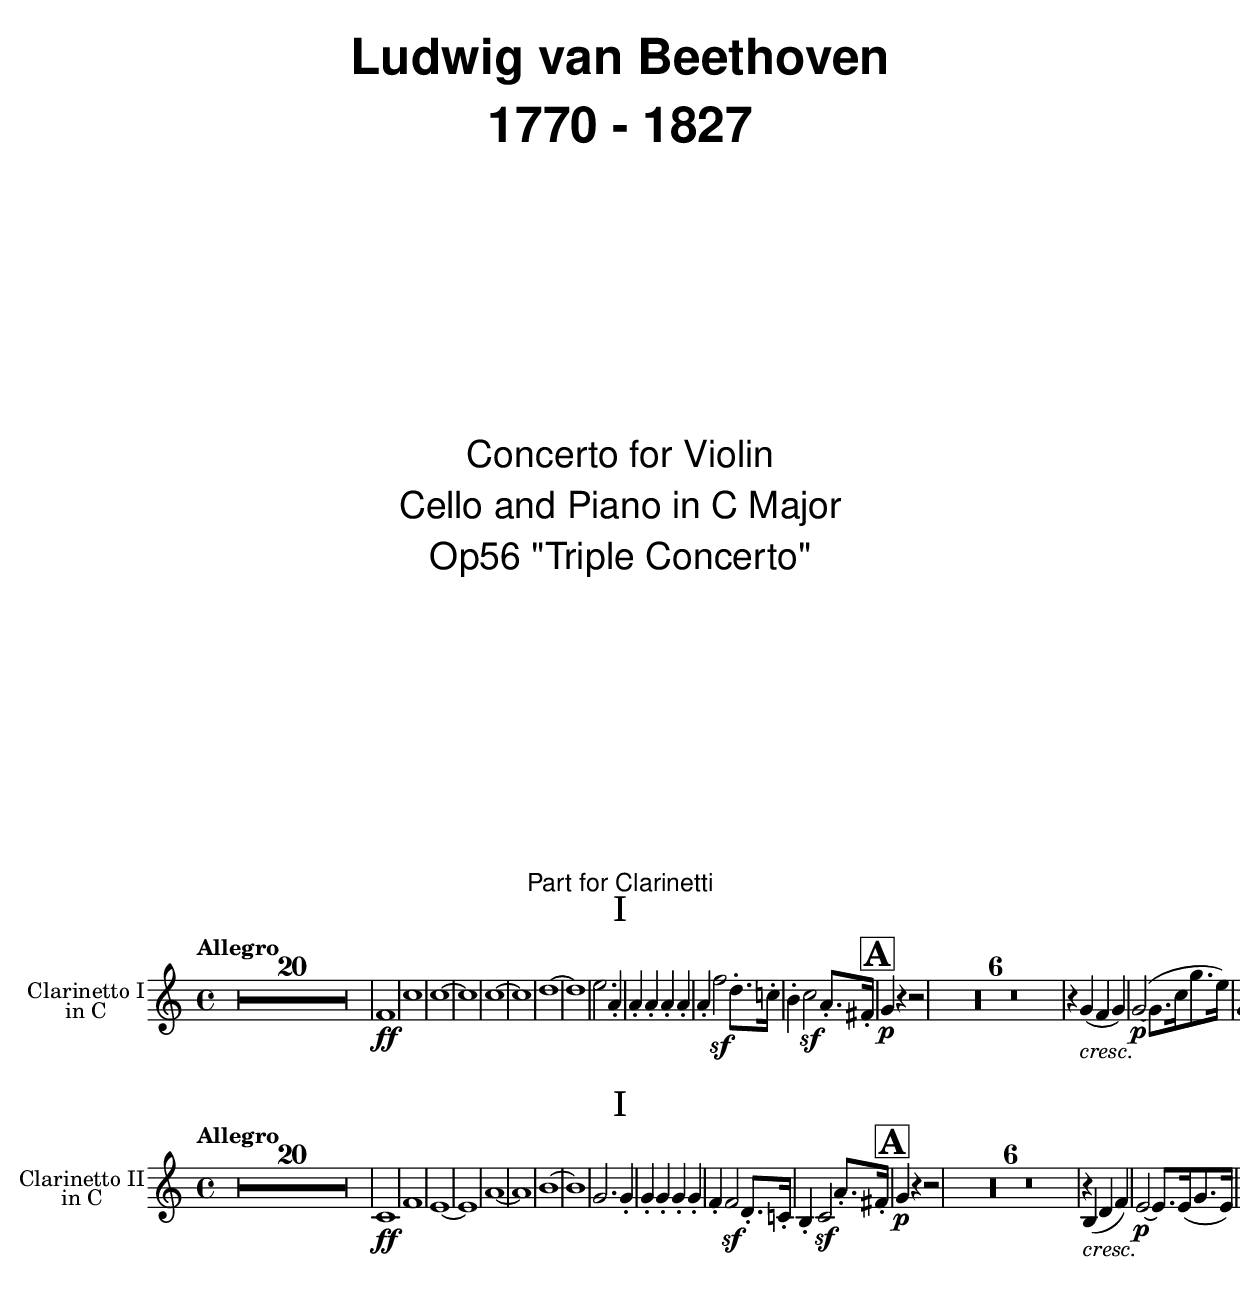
%###############################################################################
%#                                 H E A D E R                                 #
%###############################################################################
%
%  Composer           : Ludwig van Beethoven(1770 - 1827)
%  work               : Concerto for Violin Cello and Piano in C Major Op56
%                       "Triple Concerto"
%  Source             : Breitkopf und Härtel, n.d.[1862]. Plate B.70.
%  Type of score      : Score for Clarinetti
%  Typesetter         : Sébastien MANEN
%  date of initiation : Monday 04 May 2020, 21:05
%
%###############################################################################
%#                          I N C L U D E   F I L E S                          #
%###############################################################################
\include "./00-Common/TripleConcerto_Header.ily"
\include "./00-Common/TripleConcerto_PaperParts.ily"
%  work        : Concerto for Violin Cello and Piano in C Major Op56 "Triple
%                Concerto"
%  typesetter  : Sébastien MANEN
%  date        : Monday 04 May 2020, 21:05
%###############################################################################
%#                 T I M E   A N D   T E M P O   S E C T I O N                 #
%###############################################################################
timeMvtI = {
	\time 4/4
	\tempo "Allegro"
}
timeMvtII = {
	\time 3/8
	\tempo "Largo"
}
timeMvtIII = {
	\time 3/4
	\tempo "Rondo alla Polacca."
}

%  work        : Concerto for Violin Cello and Piano in C Major Op56 "Triple
%                Concerto"
%  typesetter  : Sébastien MANEN
%  date        : Monday 04 May 2020, 21:05
generalOptions = {
	\version "2.20.0"
	\set Score.alternativeNumberingStyle = #'numbers
	\set Score.doubleRepeatType = #":|.|:"
	\set Score.markFormatter = #format-mark-box-alphabet
	\override Score.RehearsalMark #'font-size = #4
	\compressFullBarRests
}
partOptions = {
	\override Score.BarNumber #'font-size = #0.1
	\set Score.quotedCueEventTypes = #'(note-event rest-event tie-event
		beam-event tuplet-span-event dynamic-event articulation-event
		dynamic-event slur-event text-script-event trill-span-event
		phrasing-slur-event beam-forbid-event tremolo-event crescendo-event 
		decrescendo-event )
	\set Voice.restNumberThreshold = #0
}
#(set-global-staff-size 19)
\layout {
	#(layout-set-staff-size 19)
	\override TupletBracket #'bracket-visibility = ##f
	\override Hairpin.to-barline = ##f
}
layoutCueVoice = \with {
	fontSize = #-3
	\override Stem.length-fraction = #0.9
	\override TupletBracket #'bracket-visibility = ##f
	%\override Font.font-size = #+5
}

%  work        : Concerto for Violin Cello and Piano in C Major Op56 "Triple
%                Concerto"
%  typesetter  : Sébastien MANEN
%  date        : Monday 04 May 2020, 21:05
%###############################################################################
%#                    V O I C E   N A M E   :   F L A U T O                    #
%###############################################################################
nameFloteMvtI = {
	\set Staff.instrumentName = "Flote"
	\set Staff.shortInstrumentName = "Fl"
	\set Staff.midiInstrument = #"flute"
}
nameFloteMvtIII = {
	\set Staff.instrumentName = "Flote"
	\set Staff.shortInstrumentName = "Fl"
	\set Staff.midiInstrument = #"flute"
}
%###############################################################################
%#                      V O I C E   N A M E   :   O B O I                      #
%###############################################################################
nameOboeIMvtI = {
	\set Staff.instrumentName = "Oboe I"
	\set Staff.shortInstrumentName = "Ob I"
	\set Staff.midiInstrument = #"oboe"
}
nameOboeIMvtIII = {
	\set Staff.instrumentName = "Oboe I"
	\set Staff.shortInstrumentName = "Ob I"
	\set Staff.midiInstrument = #"oboe"
}
nameOboeIIMvtI = {
	\set Staff.instrumentName = "Oboe II"
	\set Staff.shortInstrumentName = "Ob II"
	\set Staff.midiInstrument = #"oboe"
}
nameOboeIIMvtIII = {
	\set Staff.instrumentName = "Oboe II"
	\set Staff.shortInstrumentName = "Ob II"
	\set Staff.midiInstrument = #"oboe"
}
%###############################################################################
%#                V O I C E   N A M E   :   C L A R I N E T T I                #
%###############################################################################
nameClarinetIMvtI = {
	\set Staff.instrumentName = \markup {
		\center-column {
			\lower #1 "Clarinetto I" "in C"
		}
	}
	\set Staff.shortInstrumentName = \markup {
		\center-column {
			\lower #1 "Cl I" "in C"
		}
	}
	\set Staff.midiInstrument = #"clarinet"
}
nameClarinetIMvtII = {
	\set Staff.instrumentName = \markup {
		\center-column {
			\lower #1 "Clarinetto I" "in B"
		}
	}
	\set Staff.shortInstrumentName = \markup {
		\center-column {
			\lower #1 "Cl I" "in B"
		}
	}
	\set Staff.midiInstrument = #"clarinet"
}
nameClarinetIMvtIII = {
	\set Staff.instrumentName = \markup {
		\center-column {
			\lower #1 "Clarinetto I" "in C"
		}
	}
	\set Staff.shortInstrumentName = \markup {
		\center-column {
			\lower #1 "Cl I" "in C"
		}
	}
	\set Staff.midiInstrument = #"clarinet"
}
nameClarinetIIMvtI = {
	\set Staff.instrumentName = \markup {
		\center-column {
			\lower #1 "Clarinetto II" "in C"
		}
	}
	\set Staff.shortInstrumentName = \markup {
		\center-column {
			\lower #1 "Cl II" "in C"
		}
	}
	\set Staff.midiInstrument = #"clarinet"
}
nameClarinetIIMvtII = {
	\set Staff.instrumentName = \markup {
		\center-column {
			\lower #1 "Clarinetto II" "in B"
		}
	}
	\set Staff.shortInstrumentName = \markup {
		\center-column {
			\lower #1 "Cl II" "in B"
		}
	}
	\set Staff.midiInstrument = #"clarinet"
}
nameClarinetIIMvtIII = {
	\set Staff.instrumentName = \markup {
		\center-column {
			\lower #1 "Clarinetto II" "in C"
		}
	}
	\set Staff.shortInstrumentName = \markup {
		\center-column {
			\lower #1 "Cl II" "in C"
		}
	}
	\set Staff.midiInstrument = #"clarinet"
}
%###############################################################################
%#                   V O I C E   N A M E   :   F A G O T T I                   #
%###############################################################################
nameFagottoIMvtI = {
	\set Staff.instrumentName = "Fagotto I"
	\set Staff.shortInstrumentName = "Fag I"
	\set Staff.midiInstrument = #"bassoon"
}
nameFagottoIMvtII = {
	\set Staff.instrumentName = "Fagotto I"
	\set Staff.shortInstrumentName = "Fag I"
	\set Staff.midiInstrument = #"bassoon"
}
nameFagottoIMvtIII = {
	\set Staff.instrumentName = "Fagotto I"
	\set Staff.shortInstrumentName = "Fag I"
	\set Staff.midiInstrument = #"bassoon"
}
nameFagottoIIMvtI = {
	\set Staff.instrumentName = "Fagotto II"
	\set Staff.shortInstrumentName = "Fag II"
	\set Staff.midiInstrument = #"bassoon"
}
nameFagottoIIMvtII = {
	\set Staff.instrumentName = "Fagotto II"
	\set Staff.shortInstrumentName = "Fag II"
	\set Staff.midiInstrument = #"bassoon"
}
nameFagottoIIMvtIII = {
	\set Staff.instrumentName = "Fagotto II"
	\set Staff.shortInstrumentName = "Fag II"
	\set Staff.midiInstrument = #"bassoon"
}
%###############################################################################
%#                     V O I C E   N A M E   :   C O R N I                     #
%###############################################################################
nameCornoIMvtI = {
	\set Staff.instrumentName = \markup {
		\center-column {
			\lower #1 "Corno I" "in C"
		}
	}
	\set Staff.shortInstrumentName = \markup {
		\center-column {
			\lower #1 "Cor I" "in C"
		}
	}
	\set Staff.midiInstrument = #"french horn"
}
nameCornoIMvtII = {
	\set Staff.instrumentName = \markup {
		\center-column {
			\lower #1 "Corno I" "in E"
		}
	}
	\set Staff.shortInstrumentName = \markup {
		\center-column {
			\lower #1 "Cor I" "in E"
		}
	}
	\set Staff.midiInstrument = #"french horn"
}
nameCornoIMvtIII = {
	\set Staff.instrumentName = \markup {
		\center-column {
			\lower #1 "Corno I" "in C"
		}
	}
	\set Staff.shortInstrumentName = \markup {
		\center-column {
			\lower #1 "Cor I" "in C"
		}
	}
	\set Staff.midiInstrument = #"french horn"
}
nameCornoIIMvtI = {
	\set Staff.instrumentName = \markup {
		\center-column {
			\lower #1 "Corno II" "in C"
		}
	}
	\set Staff.shortInstrumentName = \markup {
		\center-column {
			\lower #1 "Cor II" "in C"
		}
	}
	\set Staff.midiInstrument = #"french horn"
}
nameCornoIIMvtII = {
	\set Staff.instrumentName = \markup {
		\center-column {
			\lower #1 "Corno II" "in E"
		}
	}
	\set Staff.shortInstrumentName = \markup {
		\center-column {
			\lower #1 "Cor II" "in E"
		}
	}
	\set Staff.midiInstrument = #"french horn"
}
nameCornoIIMvtIII = {
	\set Staff.instrumentName = \markup {
		\center-column {
			\lower #1 "Corno II" "in C"
		}
	}
	\set Staff.shortInstrumentName = \markup {
		\center-column {
			\lower #1 "Cor II" "in C"
		}
	}
	\set Staff.midiInstrument = #"french horn"
}
%###############################################################################
%#                    V O I C E   N A M E   :   T R O M B E                    #
%###############################################################################
nameTrombeIMvtI = {
	\set Staff.instrumentName = \markup {
		\center-column {
			\lower #1 "Trombe I" "in C"
		}
	}
	\set Staff.shortInstrumentName = \markup {
		\center-column {
			\lower #1 "Trb I" "in C"
		}
	}
	\set Staff.midiInstrument = #"trumpet"
}
nameTrombeIMvtIII = {
	\set Staff.instrumentName = \markup {
		\center-column {
			\lower #1 "Trombe I" "in C"
		}
	}
	\set Staff.shortInstrumentName = \markup {
		\center-column {
			\lower #1 "Trb I" "in C"
		}
	}
	\set Staff.midiInstrument = #"trumpet"
}
nameTrombeIIMvtI = {
	\set Staff.instrumentName = \markup {
		\center-column {
			\lower #1 "Trombe II" "in C"
		}
	}
	\set Staff.shortInstrumentName = \markup {
		\center-column {
			\lower #1 "Trb II" "in C"
		}
	}
	\set Staff.midiInstrument = #"trumpet"
}
nameTrombeIIMvtIII = {
	\set Staff.instrumentName = \markup {
		\center-column {
			\lower #1 "Trombe II" "in C"
		}
	}
	\set Staff.shortInstrumentName = \markup {
		\center-column {
			\lower #1 "Trb II" "in C"
		}
	}
	\set Staff.midiInstrument = #"trumpet"
}
%###############################################################################
%#                   V O I C E   N A M E   :   T I M P A N I                   #
%###############################################################################
nameTimpaniMvtI = {
	\set Staff.instrumentName = \markup {
		\center-column {
			\lower #1 "Timpani" "in C G"
		}
	}
	\set Staff.shortInstrumentName = "Timp."
	\set Staff.midiInstrument = #"timpani"
}
nameTimpaniMvtIII = {
	\set Staff.instrumentName = \markup {
		\center-column {
			\lower #1 "Timpani" "in C G"
		}
	}
	\set Staff.shortInstrumentName = "Timp."
	\set Staff.midiInstrument = #"timpani"
}
%###############################################################################
%#                   V O I C E   N A M E   :   S O L O V L N                   #
%###############################################################################
nameSoloViolinMvtI = {
	\set Staff.instrumentName = "Solo Violin"
	\set Staff.shortInstrumentName = \markup {
		\center-column {
			\lower #1 "Solo-" "Vln"
		}
	}
	\set Staff.midiInstrument = #"violin"
}
nameSoloViolinMvtII = {
	\set Staff.instrumentName = "Solo Violin"
	\set Staff.shortInstrumentName = \markup {
		\center-column {
			\lower #1 "Solo-" "Vln"
		}
	}
	\set Staff.midiInstrument = #"violin"
}
nameSoloViolinMvtIII = {
	\set Staff.instrumentName = "Solo Violin"
	\set Staff.shortInstrumentName = \markup {
		\center-column {
			\lower #1 "Solo-" "Vln"
		}
	}
	\set Staff.midiInstrument = #"violin"
}
%###############################################################################
%#                   V O I C E   N A M E   :   S O L O V L C                   #
%###############################################################################
nameSoloCelloMvtI = {
	\set Staff.instrumentName = \markup {
		\center-column {
			\lower #1 "Solo" "Violoncello"
		}
	}
	\set Staff.shortInstrumentName = \markup {
		\center-column {
			\lower #1 "Solo-" "Vlc"
		}
	}
	\set Staff.midiInstrument = #"cello"
}
nameSoloCelloMvtII = {
	\set Staff.instrumentName = \markup {
		\center-column {
			\lower #1 "Solo" "Violoncello"
		}
	}
	\set Staff.shortInstrumentName = \markup {
		\center-column {
			\lower #1 "Solo-" "Vlc"
		}
	}
	\set Staff.midiInstrument = #"cello"
}
nameSoloCelloMvtIII = {
	\set Staff.instrumentName = \markup {
		\center-column {
			\lower #1 "Solo" "Violoncello"
		}
	}
	\set Staff.shortInstrumentName = \markup {
		\center-column {
			\lower #1 "Solo-" "Vlc"
		}
	}
	\set Staff.midiInstrument = #"cello"
}
%###############################################################################
%#                     V O I C E   N A M E   :   P I A N O                     #
%###############################################################################
namePianoUpMvtI = {
	\set Staff.instrumentName = ""
	\set Staff.shortInstrumentName = ""
	\set Staff.midiInstrument = #"piano"
}
namePianoUpMvtII = {
	\set Staff.instrumentName = ""
	\set Staff.shortInstrumentName = ""
	\set Staff.midiInstrument = #"piano"
}
namePianoUpMvtIII = {
	\set Staff.instrumentName = ""
	\set Staff.shortInstrumentName = ""
	\set Staff.midiInstrument = #"piano"
}
namePianoDownMvtI = {
	\set Staff.instrumentName = ""
	\set Staff.shortInstrumentName = ""
	\set Staff.midiInstrument = #"piano"
}
namePianoDownMvtII = {
	\set Staff.instrumentName = ""
	\set Staff.shortInstrumentName = ""
	\set Staff.midiInstrument = #"piano"
}
namePianoDownMvtIII = {
	\set Staff.instrumentName = ""
	\set Staff.shortInstrumentName = ""
	\set Staff.midiInstrument = #"piano"
}
%###############################################################################
%#                   V O I C E   N A M E   :   V I O L I N I                   #
%###############################################################################
nameViolinIMvtI = {
	\set Staff.instrumentName = "Violino I"
	\set Staff.shortInstrumentName = "Vln I"
	\set Staff.midiInstrument = #"violin"
}
nameViolinIMvtII = {
	\set Staff.instrumentName = "Violino I"
	\set Staff.shortInstrumentName = "Vln I"
	\set Staff.midiInstrument = #"violin"
}
nameViolinIMvtIII = {
	\set Staff.instrumentName = "Violino I"
	\set Staff.shortInstrumentName = "Vln I"
	\set Staff.midiInstrument = #"violin"
}
%###############################################################################
%#                  V O I C E   N A M E   :   V I O L I N I I                  #
%###############################################################################
nameViolinIIMvtI = {
	\set Staff.instrumentName = "Violino II"
	\set Staff.shortInstrumentName = "Vln II"
	\set Staff.midiInstrument = #"violin"
}
nameViolinIIMvtII = {
	\set Staff.instrumentName = "Violino II"
	\set Staff.shortInstrumentName = "Vln II"
	\set Staff.midiInstrument = #"violin"
}
nameViolinIIMvtIII = {
	\set Staff.instrumentName = "Violino II"
	\set Staff.shortInstrumentName = "Vln II"
	\set Staff.midiInstrument = #"violin"
}
%###############################################################################
%#                  V O I C E   N A M E   :   B R A T S C H E                  #
%###############################################################################
nameViolaMvtI = {
	\set Staff.instrumentName = "Viola"
	\set Staff.shortInstrumentName = "Vla"
	\set Staff.midiInstrument = #"viola"
}
nameViolaMvtII = {
	\set Staff.instrumentName = "Viola"
	\set Staff.shortInstrumentName = "Vla"
	\set Staff.midiInstrument = #"viola"
}
nameViolaMvtIII = {
	\set Staff.instrumentName = "Viola"
	\set Staff.shortInstrumentName = "Vla"
	\set Staff.midiInstrument = #"viola"
}
%###############################################################################
%#                     V O I C E   N A M E   :   B A S S I                     #
%###############################################################################
nameVioloncellMvtI = {
	\set Staff.instrumentName = "Cello"
	\set Staff.shortInstrumentName = "Vcl"
	\set Staff.midiInstrument = #"cello"
}
nameVioloncellMvtII = {
	\set Staff.instrumentName = "Cello"
	\set Staff.shortInstrumentName = "Vcl"
	\set Staff.midiInstrument = #"cello"
}
nameVioloncellMvtIII = {
	\set Staff.instrumentName = "Cello"
	\set Staff.shortInstrumentName = "Vcl"
	\set Staff.midiInstrument = #"cello"
}
nameBassoMvtI = {
	\set Staff.instrumentName = "Basso"
	\set Staff.shortInstrumentName = "Kb"
	\set Staff.midiInstrument = #"contrabass"
}
nameBassoMvtII = {
	\set Staff.instrumentName = "Basso"
	\set Staff.shortInstrumentName = "Kb"
	\set Staff.midiInstrument = #"contrabass"
}
nameBassoMvtIII = {
	\set Staff.instrumentName = "Basso"
	\set Staff.shortInstrumentName = "Kb"
	\set Staff.midiInstrument = #"contrabass"
}

%  work        : Concerto for Violin Cello and Piano in C Major Op56 "Triple
%                Concerto"
%  typesetter  : Sébastien MANEN
%  date        : Monday 04 May 2020, 21:05
%###############################################################################
%#                      S H O R T C U T S   S E C T I O N                      #
%###############################################################################

piuallegro=^\markup {Più Allegro}
crescmarkup=^\markup {\italic cresc.}
semprep = \markup { \italic sempre \dynamic p}
semprepp = \markup { \italic sempre \dynamic pp}
pcresc = \markup { \dynamic p \italic cresc.}
dimmarkup=^\markup {\italic dim.}
fcresc = \markup { \dynamic f \italic cresc.}
dolce=^\markup {\italic {dolce}}
sempreppD = #(make-dynamic-script (markup #:normal-text #:italic "sempre" #:dynamic "pp"))
semprestaccato=^\markup {\italic {sempre staccato}}
cantabile=^\markup {\italic cantabile}
pdim = \markup { \dynamic p \italic dim.}
fmarcato = \markup { \dynamic f \italic marcato}
sharp =^\markup {\tiny \sharp} 
espressivo=^\markup {\italic {espressivo}}
plegato=^\markup {\dynamic p \italic {legato}}
piuf=^\markup {\italic {più} \dynamic f}
decresc=^\markup {\italic decresc.}
dimin=^\markup {\italic dimin.}
legato=^\markup {\italic legato}
flat=^\markup { \tiny \flat}
pdolce = \markup { \dynamic p \italic dolce}
sempreff = \markup {\italic sempre \dynamic ff }


crescText = #(define-music-function
	(cresctext)
	(markup?)
	#{
		\once \set crescendoText = \markup {\italic { #cresctext } }
		\once \set crescendoSpanner = #'text
	#}
)
dimText = #(define-music-function
	(cresctext)
	(markup?)
	#{
		\once \set decrescendoText = \markup {\italic { #cresctext } }
		\once \set decrescendoSpanner = #'text
	#}
)

%arco=^\markup {\italic arco}
%benmarc=^\markup {\italic {ben marc.}}
%benmarccresc = ^\markup {\italic {ben marc. cresc.}}
%crescmolto=^\markup {\italic {cresc. molto}}
%div=^\markup {div.}
%espress=^\markup {\italic {espress.}}
%espr=^\markup {\italic {espr.}}
%express=^\markup {\italic {express.}}
%ffsempre = \markup {\dynamic ff \italic sempre}
%flat=^\markup { \tiny \flat}
%gp = ^\markup {G.P.}
%intempo=^\markup {\italic {in tempo}}
%legg=^\markup {\italic legg.}
%marc = ^\markup {\italic marc.}
%marcecrescmolto=^\markup {\italic {marc. e cresc. molto}}
%moltocrescmark=^\markup {\italic {molto cresc.}}
%moltoleggieroedolce=^\markup { \italic {molto leggiero e dolce}}
%pizz=^\markup {\italic pizz.}
%pocorit=^\markup {\italic {poco rit.}}
%solo=^\markup {Solo}
%tutti=^\markup {Tutti}
%one=^\markup {\tiny \number 1}
%two=^\markup {\tiny \number 2}
%three=^\markup {\tiny \number 3}
%four=^\markup {\tiny \number 4}
%five=^\markup {\tiny \number 5}
%six=^\markup {\tiny \number 6}
%seven=^\markup {\tiny \number 7}
%eight=^\markup {\tiny \number 8}
%nine=^\markup {\tiny \number 9}
%ten=^\markup {\tiny \number 10}
%eleven=^\markup {\tiny \number 11}
%atempo=^\markup {\italic {a tempo}}


%esprM = ^\markup {\musicglyph #"scripts.espr"}
%pespr = ^\markup {\dynamic p \musicglyph #"scripts.espr"}
%ppespr = ^\markup {\dynamic pp \musicglyph #"scripts.espr"}


%fdim = \markup {\dynamic f \italic dim.}
%fespress = \markup {\dynamic f \italic espress.}
%moltop = ^\markup {\italic molto \dynamic p}
%pdolcesempre = \markup { \dynamic p \italic {dolce sempre}}
%pf = \markup { \concat { \dynamic p \dynamic f } }
%pocof = \markup { \italic poco \dynamic f}
%pocofmadolce = \markup { \italic poco \dynamic f \italic {ma dolce}}
%ppdim = \markup { \dynamic pp \italic dim.}
%psempre = \markup {\dynamic p \italic sempre }
%fbenmarc = \markup { \dynamic f \italic {ben marc.}}
%fespr = \markup { \dynamic f \italic espr.}
%ffmarc = \markup { \dynamic ff \italic {marc.}}
%fmarc = \markup { \dynamic f \italic marc.}
%fsemprepiu = \markup { \dynamic f \italic {sempre più}}
%mfcresc = \markup { \dynamic mf \italic cresc.}
%mfdim = \markup {\dynamic mf \italic dim.}
%pcresc = \markup { \dynamic p \italic cresc.}
%pcrescmolto = \markup { \dynamic p \italic {cresc. molto}}
%pdim = \markup { \dynamic p \italic dim.}
%pdolce = \markup { \dynamic p \italic dolce}
%piuf=^\markup {\italic {più} \dynamic f}
%piup=^\markup {\italic {più} \dynamic p}
%plegg = \markup { \dynamic p \italic legg.}
%pmamarc = \markup { \dynamic p \italic {ma marc.}}
%pmarc = \markup { \dynamic p \italic marc.}
%pmarccresc = \markup { \dynamic p \italic { marc. cresc.}}
%sempref = \markup { \italic sempre \dynamic f}
%ppdolce = \markup { \dynamic pp \italic dolce }
%unis=^\markup {unis.}
%ppsempre = \markup { \dynamic pp \italic {sempre}}

%crescD = #(make-dynamic-script (markup #:normal-text #:italic "cresc."))
%dimD = #(make-dynamic-script (markup #:normal-text #:italic "dim."))
%fbenmarcD = #(make-dynamic-script (markup #:dynamic "f" #:normal-text #:italic "ben marc."))
%fesprD = #(make-dynamic-script (markup #:dynamic "f" #:normal-text #:italic "espr."))
%ffmarcD = #(make-dynamic-script (markup #:dynamic "ff" #:normal-text #:italic "marc."))
%fmarcD = #(make-dynamic-script (markup #:dynamic "f" #:normal-text #:italic "marc."))
%fdimD = #(make-dynamic-script (markup #:dynamic "f" #:normal-text #:italic "dim."))
%fsemprepiuD = #(make-dynamic-script (markup #:dynamic "f" #:normal-text #:italic "sempre più"))
%mfcrescD = #(make-dynamic-script (markup #:dynamic "mf" #:normal-text #:italic "cresc."))
%mfdimD = #(make-dynamic-script (markup #:dynamic "mf" #:normal-text #:italic "dim."))
%pcrescD = #(make-dynamic-script (markup #:dynamic "p" #:normal-text #:italic "cresc."))
%pcrescmoltoD = #(make-dynamic-script (markup #:dynamic "p" #:normal-text #:italic "cresc. molto"))
%pdimD = #(make-dynamic-script (markup #:dynamic "p" #:normal-text #:italic "dim."))
%ppdimD = #(make-dynamic-script (markup #:dynamic "pp" #:normal-text #:italic "dim."))
%pdolceD = #(make-dynamic-script (markup #:dynamic "p" #:normal-text #:italic "dolce"))
%piufD = #(make-dynamic-script (markup #:normal-text #:italic "più" #:dynamic "f"))
%piupD = #(make-dynamic-script (markup #:normal-text #:italic "più" #:dynamic "p"))
%pleggD = #(make-dynamic-script (markup #:dynamic "p" #:normal-text #:italic "legg."))
%pmamarcD = #(make-dynamic-script (markup #:dynamic "p" #:normal-text #:italic "ma marc."))
%pmarcD = #(make-dynamic-script (markup #:dynamic "p" #:normal-text #:italic "marc."))
%semprefD = #(make-dynamic-script (markup #:normal-text #:italic "sempre" #:dynamic "f"))
%pocofD = #(make-dynamic-script (markup #:normal-text #:italic "poco" #:dynamic "f"))
%ppsempreD = #(make-dynamic-script (markup #:dynamic "pp" #:normal-text #:italic "sempre"))

%fpp = #(make-dynamic-script "fpp")
%rf = #(make-dynamic-script "rf")
%pfD = #(make-dynamic-script "pf")


%  work        : Concerto for Violin Cello and Piano in C Major Op56 "Triple
%                Concerto"
%  typesetter  : Sébastien MANEN
%  date        : Monday 04 May 2020, 21:05
%###############################################################################
%#                      P A R T   S C O R E   F O R M A T                      #
%###############################################################################
formatClarinetIMvtI = {
	\override Score.NonMusicalPaperColumn.line-break-permission = ##f
	\override Score.NonMusicalPaperColumn.page-break-permission = ##f
}
formatClarinetIMvtII = {
	\override Score.NonMusicalPaperColumn.line-break-permission = ##f
	\override Score.NonMusicalPaperColumn.page-break-permission = ##f
}
formatClarinetIMvtIII = {
	\override Score.NonMusicalPaperColumn.line-break-permission = ##f
	\override Score.NonMusicalPaperColumn.page-break-permission = ##f
}
formatClarinetIIMvtI = {
	\override Score.NonMusicalPaperColumn.line-break-permission = ##f
	\override Score.NonMusicalPaperColumn.page-break-permission = ##f
}
formatClarinetIIMvtII = {
	\override Score.NonMusicalPaperColumn.line-break-permission = ##f
	\override Score.NonMusicalPaperColumn.page-break-permission = ##f
}
formatClarinetIIMvtIII = {
	\override Score.NonMusicalPaperColumn.line-break-permission = ##f
	\override Score.NonMusicalPaperColumn.page-break-permission = ##f
}

%  work        : Concerto for Violin Cello and Piano in C Major Op56 "Triple
%                Concerto"
%  typesetter  : Sébastien MANEN
%  date        : Monday 04 May 2020, 21:05
%###############################################################################
%#                   C U E   V O I C E   F O R   F L A U T O                   #
%###############################################################################
cueVoiceFloteMvtI = \relative c {
	
}
cueVoiceFloteMvtIII = \relative c {
	
}
%###############################################################################
%#                     C U E   V O I C E   F O R   O B O I                     #
%###############################################################################
cueVoiceOboeIMvtI = \relative c {
	
}
cueVoiceOboeIMvtIII = \relative c {
	
}
cueVoiceOboeIIMvtI = \relative c {
	
}
cueVoiceOboeIIMvtIII = \relative c {
	
}
%###############################################################################
%#               C U E   V O I C E   F O R   C L A R I N E T T I               #
%###############################################################################
cueVoiceClarinetIMvtI = \relative c {
	
}
cueVoiceClarinetIMvtII = \relative c {
	
}
cueVoiceClarinetIMvtIII = \relative c {
	
}
cueVoiceClarinetIIMvtI = \relative c {
	
}
cueVoiceClarinetIIMvtII = \relative c {
	
}
cueVoiceClarinetIIMvtIII = \relative c {
	
}
%###############################################################################
%#                  C U E   V O I C E   F O R   F A G O T T I                  #
%###############################################################################
cueVoiceFagottoIMvtI = \relative c {
	
}
cueVoiceFagottoIMvtII = \relative c {
	
}
cueVoiceFagottoIMvtIII = \relative c {
	
}
cueVoiceFagottoIIMvtI = \relative c {
	
}
cueVoiceFagottoIIMvtII = \relative c {
	
}
cueVoiceFagottoIIMvtIII = \relative c {
	
}
%###############################################################################
%#                    C U E   V O I C E   F O R   C O R N I                    #
%###############################################################################
cueVoiceCornoIMvtI = \relative c {
	
}
cueVoiceCornoIMvtII = \relative c {
	
}
cueVoiceCornoIMvtIII = \relative c {
	
}
cueVoiceCornoIIMvtI = \relative c {
	
}
cueVoiceCornoIIMvtII = \relative c {
	
}
cueVoiceCornoIIMvtIII = \relative c {
	
}
%###############################################################################
%#                   C U E   V O I C E   F O R   T R O M B E                   #
%###############################################################################
cueVoiceTrombeIMvtI = \relative c {
	
}
cueVoiceTrombeIMvtIII = \relative c {
	
}
cueVoiceTrombeIIMvtI = \relative c {
	
}
cueVoiceTrombeIIMvtIII = \relative c {
	
}
%###############################################################################
%#                  C U E   V O I C E   F O R   T I M P A N I                  #
%###############################################################################
cueVoiceTimpaniMvtI = \relative c {
	
}
cueVoiceTimpaniMvtIII = \relative c {
	
}
%###############################################################################
%#                  C U E   V O I C E   F O R   S O L O V L N                  #
%###############################################################################
cueVoiceSoloViolinMvtI = \relative c {
	
}
cueVoiceSoloViolinMvtII = \relative c {
	
}
cueVoiceSoloViolinMvtIII = \relative c {
	
}
%###############################################################################
%#                  C U E   V O I C E   F O R   S O L O V L C                  #
%###############################################################################
cueVoiceSoloCelloMvtI = \relative c {
	
}
cueVoiceSoloCelloMvtII = \relative c {
	
}
cueVoiceSoloCelloMvtIII = \relative c {
	
}
%###############################################################################
%#                    C U E   V O I C E   F O R   P I A N O                    #
%###############################################################################
cueVoicePianoUpMvtI = \relative c {
	
}
cueVoicePianoUpMvtII = \relative c {
	
}
cueVoicePianoUpMvtIII = \relative c {
	
}
cueVoicePianoDownMvtI = \relative c {
	
}
cueVoicePianoDownMvtII = \relative c {
	
}
cueVoicePianoDownMvtIII = \relative c {
	
}
%###############################################################################
%#                  C U E   V O I C E   F O R   V I O L I N I                  #
%###############################################################################
cueVoiceViolinIMvtI = \relative c {
	
}
cueVoiceViolinIMvtII = \relative c {
	
}
cueVoiceViolinIMvtIII = \relative c {
	
}
%###############################################################################
%#                 C U E   V O I C E   F O R   V I O L I N I I                 #
%###############################################################################
cueVoiceViolinIIMvtI = \relative c {
	
}
cueVoiceViolinIIMvtII = \relative c {
	
}
cueVoiceViolinIIMvtIII = \relative c {
	
}
%###############################################################################
%#                 C U E   V O I C E   F O R   B R A T S C H E                 #
%###############################################################################
cueVoiceViolaMvtI = \relative c {
	
}
cueVoiceViolaMvtII = \relative c {
	
}
cueVoiceViolaMvtIII = \relative c {
	
}
%###############################################################################
%#                    C U E   V O I C E   F O R   B A S S I                    #
%###############################################################################
cueVoiceVioloncellMvtI = \relative c {
	
}
cueVoiceVioloncellMvtII = \relative c {
	
}
cueVoiceVioloncellMvtIII = \relative c {
	
}
cueVoiceBassoMvtI = \relative c {
	
}
cueVoiceBassoMvtII = \relative c {
	
}
cueVoiceBassoMvtIII = \relative c {
	
}

%  work        : Concerto for Violin Cello and Piano in C Major Op56 "Triple
%                Concerto"
%  typesetter  : Sébastien MANEN
%  date        : Monday 04 May 2020, 21:05
%###############################################################################
%#                          M U S I C   S E C T I O N                          #
%###############################################################################
musicClarinetIMvtI = \relative c' {
	\clef treble
	\key c \major
%	\transposition a
% Bars 1 to 5
	R1*20
% Bars 6 to 10
	
% Bars 11 to 15
	
% Bars 16 to 20
	
% Bars 21 to 25
	f1\ff
	c'
	c~
	c
	c~
% Bars 26 to 30
	c
	d~
	d
	e2. a,4-.
	a-. a-. a-. a-.
% Bars 31 to 35
	a-. f'2\sf d8.-. c!16-.
	b4-. c2\sf a8.-. fis16-. \mark \default
	g4\p r r2
	R1*6
	
% Bars 36 to 40
	
	
	
	
	r4 g(_\crescmarkup f g)
% Bars 41 to 45
	g2(~\p g8.[ c16 g'8. e16])
	g,4 r r a~
	a a2 c4~
	c r r2
	R1*11
% Bars 46 to 50
	
% Bars 51 to 55
	
% Bars 56 to 60
	r8. g16([\p a8. g16]) g4 r
	r8. g16_\crescmarkup([ a8. g16]) g4 r
	r8. g16([ a8. g16]) g4 r
	a2\ff a
	a4 a a a
% Bars 61 to 65
	b r r b
	a-. r r a-.
	b-. r r8. b16[-. b8.-. b16-.]
	a4 r r8. a16-.[ a8.-. a16-.]
	b4-. r8. b16-. a4-. r8. a16-.
% Bars 66 to 70
	b4-. r8. b16-. a4-. r8. a16-.
	b4-. a-. b-. a-.
	b-. a-. b-. a-.
	b-. r r2
	R1*3
% Bars 71 to 75
	
	
	g1\ff~
	g \mark \default
	e4 r r2
% Bars 76 to 80
	R1*21
% Bars 81 to 85
	
% Bars 86 to 90
	
% Bars 91 to 95
	
% Bars 96 to 100
	\mark \default
	R1*17
% Bars 101 to 105
	
% Bars 106 to 110
	
% Bars 111 to 115
	
	
	
	g1\ff
	g~
% Bars 116 to 120
	g
	g \mark \default
	g8\p r r4 r2
	R1*13
% Bars 121 to 125
	
% Bars 126 to 130
	
% Bars 131 to 135
	
	c4\f c2( d8. b16)
	e4 r r2
	R1*15
% Bars 136 to 140
	
% Bars 141 to 145
	
% Bars 146 to 150
	
	
	\mark \default
	e2\ff b4-. gis-.
	e-. e'-. b-. gis-.
% Bars 151 to 155
	e-. r r2
	R1*13
% Bars 156 to 160
	
% Bars 161 to 165
	
	
	
	
	r8. e'16-.[\f e8.-. e16-.] e2~
% Bars 166 to 170
	e~ e8 r r4
	R1*27
% Bars 171 to 175
	
% Bars 176 to 180
	
% Bars 181 to 185
	
% Bars 186 to 190
	
% Bars 191 to 195
	
	
	\mark \default
	R1*31
% Bars 196 to 200
	
% Bars 201 to 205
	
% Bars 206 to 210
	
% Bars 211 to 215
	
% Bars 216 to 220
	
% Bars 221 to 225
	
	
	
	\mark \default
	a,2.\ff a4(
% Bars 226 to 230
	c2. bes4)
	g4-. g-. \acciaccatura a8 g8.([ f16 g8. a16)]
	f2~ f8 c'-. a-. c-.
	c4 r  r8. c16[-. c8.-. c16]-. 
	c4 r  r8. c16[-. c8.-. c16]-. 
% Bars 231 to 235
	fis1~
	fis4 fis fis fis
	b,8. b16 b4 r8. c16 c4
	r8. f!16 f4 r8. e16 e4
	r2 r4 d-.
% Bars 236 to 240
	c-. r r b-.
	c-. r r8. d16[-. d8.-. d16]-. 
	c4 r r8. b16[-. b8.-. b16]-. 
	c4-. b-. c-. d-. 
	c-. d-. c-. d-. 
% Bars 241 to 245
	c r r2
	R1*35
% Bars 246 to 250
	
% Bars 251 to 255
	
% Bars 256 to 260
	
% Bars 261 to 265
	
% Bars 266 to 270
	
% Bars 271 to 275
	
% Bars 276 to 280
	\mark \default
	R1*48
% Bars 281 to 285
	
% Bars 286 to 290
	
% Bars 291 to 295
	
% Bars 296 to 300
	
% Bars 301 to 305
	
% Bars 306 to 310
	
% Bars 311 to 315
	
% Bars 316 to 320
	
% Bars 321 to 325
	
	
	
	\mark \default
	c2\ff( b8[ c e8. d16)]
% Bars 326 to 330
	d4 r r2
	d2( cis8[ d f8. e16])
	e4 c!2 bes4
	a f'2 f4
	f-. f-. f-. f-.
% Bars 331 to 335
	f2( e~
	e c)
	b4 r b r
	b r r2
	R1*10
% Bars 336 to 340
	
% Bars 341 to 345
	
	
	
	
	c2~\f c8 r r4
% Bars 346 to 350
	R1
	c2\ff~ c8 r r4
	R1
	c2\ff~ c8 r r4
	R1
% Bars 351 to 355
	b2\f~ b8 r r4
	R1 \mark #11
	cis2~\f cis8 r r4
	R1*16
% Bars 356 to 360
	
% Bars 361 to 365
	
% Bars 366 to 370
	
	
	
	
	r2 r4 c~\f
% Bars 371 to 375
	c r r2
	R1*14
% Bars 376 to 380
	
% Bars 381 to 385
	
	
	
	
	\mark \default
% Bars 386 to 390
	g'2\ff d4-. b-.
	g-. g'-. d-. b-.
	g-. r r2
	R1*13
% Bars 391 to 395
	
% Bars 396 to 400
	
% Bars 401 to 405
	
	r8. g16[\f-. a8.-. b16]-. c2~
	c~ c8 r r4
	R1*27
% Bars 406 to 410
	
% Bars 411 to 415
	
% Bars 416 to 420
	
% Bars 421 to 425
	
% Bars 426 to 430
	
	
	
	
	\mark \default
% Bars 431 to 435
	R1*31
% Bars 436 to 440
	
% Bars 441 to 445
	
% Bars 446 to 450
	
% Bars 451 to 455
	
% Bars 456 to 460
	
% Bars 461 to 465
	\mark \default
	R1*4
% Bars 466 to 470
	r2 r8. c16\ff[-. c8.-. c16]-. 
	c4 r r8. c16[-. c8.-. c16]-. 
	c4.. c16 c4.. c16
	c8.[-. c16-. c8.-. c16]-. c8.[-. c16-. c8.-. c16]-. 
	b4 r r2
% Bars 471 to 475
	R1*5
% Bars 476 to 480
	g1\pp
	fis
	g4 r r2
	R1*9
% Bars 481 to 485
	
% Bars 486 to 490
	
	
	r2 r8. g16[\pp-. g8.-. g16]-. 
	a8 r r4 r8. a16[-. a8.-. a16]-. 
	e8 r r4 r2
% Bars 491 to 495
	R1 \mark \default
	r8. bes'16[\mf-. bes8.-. bes16]-. bes4 r
	r8. a16[ a8. a16] a8 r r4
	R1*20
% Bars 496 to 500
	
% Bars 501 to 505
	
% Bars 506 to 510
	
% Bars 511 to 515
	
	
	
	\tempo "Più allegro." R1*2
	
% Bars 516 to 520
	r2 r8. d16[\f-. f8.-. e16]-. 
	d8.[-. c16-. b8.-. a16]-. b8.[-. g16-. c8.-. e,16]-. 
	f4\ff r r2 \mark \default
	g'4-.\ff r r2
	c,4 r r g8 r
% Bars 521 to 525
	g r g r g r g r
	g4 r r b8 r
	c r b r c r b r
	c4 r r b8 r
	c r b r c r b r
% Bars 526 to 530
	e r d r e r d r
	e r d r e r d r
	e4 r d r
	e r d r
	e r8. e16 e4 r8. c16
% Bar 531
	c4 r r2 \bar "|."
}

%  work        : Concerto for Violin Cello and Piano in C Major Op56 "Triple
%                Concerto"
%  typesetter  : Sébastien MANEN
%  date        : Monday 04 May 2020, 21:05
%###############################################################################
%#                          M U S I C   S E C T I O N                          #
%###############################################################################
musicClarinetIIMvtI = \relative c' {
	\clef treble
	\key c \major
%	\transposition a
% Bars 1 to 5
	R1*20
% Bars 6 to 10
	
% Bars 11 to 15
	
% Bars 16 to 20
	
% Bars 21 to 25
	c1\ff
	f
	e~
	e
	a~
% Bars 26 to 30
	a
	b~
	b
	g2. g4-.
	g-. g-. g-. g-.
% Bars 31 to 35
	f-. f2\sf d8.-. c!16-.
	b4-. c2\sf a'8.-. fis16-. \mark \default
	g4\p r r2
	R1*6
	
% Bars 36 to 40
	
	
	
	
	r4 b,(_\crescmarkup d f)
% Bars 41 to 45
	e2~\p e8.[ e16( g8. e16])
	e4 r r g(
	f) e4( f g
	a) r r2
	R1*11
% Bars 46 to 50
	
% Bars 51 to 55
	
% Bars 56 to 60
	r8. g16([\p a8. g16]) g4 r
	r8. g16_\crescmarkup([ a8. g16]) g4 r
	r8. g16([ a8. g16]) g4 r
	fis2\ff fis
	fis4 fis fis fis
% Bars 61 to 65
	g r r g
	fis-. r r fis-.
	g-. r r8. g16[-. g8.-. g16-.]
	fis4 r r8. fis16-.[ fis8.-. fis16-.]
	g4-. r8. g16-. fis4-. r8. fis16-.
% Bars 66 to 70
	g4-. r8. g16-. fis4-. r8. fis16-.
	g4-. fis-. g-. fis-.
	g-. fis-. g-. fis-.
	g-. r r2
	R1*3
% Bars 71 to 75
	
	
	R1
	e\ff \mark \default
	c4 r r2
% Bars 76 to 80
	R1*21
% Bars 81 to 85
	
% Bars 86 to 90
	
% Bars 91 to 95
	
% Bars 96 to 100
	\mark \default
	R1*17
% Bars 101 to 105
	
% Bars 106 to 110
	
% Bars 111 to 115
	
	
	
	e1\ff
	f~
% Bars 116 to 120
	f
	e \mark \default
	e8\p r r4 r2
	R1*13
% Bars 121 to 125
	
% Bars 126 to 130
	
% Bars 131 to 135
	
	e4\f e2( f8. d16)
	g4 r r2
	R1*15
% Bars 136 to 140
	
% Bars 141 to 145
	
% Bars 146 to 150
	
	
	\mark \default
	e2\ff b'4-. gis-.
	e-. e'-. b-. gis-.
% Bars 151 to 155
	e-. r r2
	R1*13
% Bars 156 to 160
	
% Bars 161 to 165
	
	
	
	
	r8. e16-.[\f e8.-. e16-.] e2~
% Bars 166 to 170
	e~ e8 r r4
	R1*27
% Bars 171 to 175
	
% Bars 176 to 180
	
% Bars 181 to 185
	
% Bars 186 to 190
	
% Bars 191 to 195
	
	
	\mark \default
	R1*31
% Bars 196 to 200
	
% Bars 201 to 205
	
% Bars 206 to 210
	
% Bars 211 to 215
	
% Bars 216 to 220
	
% Bars 221 to 225
	
	
	
	\mark \default
	f2.\ff f4(
% Bars 226 to 230
	e2. e4)
	bes4 bes bes bes
	a2~ a8 c-. a-. c-.
	a'4 r  r8. a16[-. a8.-. a16]-. 
	a4 r  r8. a16[-. a8.-. a16]-. 
% Bars 231 to 235
	a1~
	a4 a a a
	b8. gis16 gis4 r8. a16 a4
	r8. f16 f4 r8. e16 e4
	r2 r4 b'-.
% Bars 236 to 240
	a-. r r gis-.
	a-. r r8. b16[-. b8.-. b16]-. 
	a4 r r8. gis16[-. gis8.-. gis16]-. 
	a4-. gis-. a-. b-. 
	a-. b-. a-. b-. 
% Bars 241 to 245
	a r r2
	R1*35
% Bars 246 to 250
	
% Bars 251 to 255
	
% Bars 256 to 260
	
% Bars 261 to 265
	
% Bars 266 to 270
	
% Bars 271 to 275
	
% Bars 276 to 280
	\mark \default
	R1*48
% Bars 281 to 285
	
% Bars 286 to 290
	
% Bars 291 to 295
	
% Bars 296 to 300
	
% Bars 301 to 305
	
% Bars 306 to 310
	
% Bars 311 to 315
	
% Bars 316 to 320
	
% Bars 321 to 325
	
	
	
	\mark \default
	c,2\ff( b8[ c e8. d16)]
% Bars 326 to 330
	d4 r r2
	d2( cis8[ d f8. e16])
	e4 c'!2 bes4
	a a2 a4
	a-. a-. a-. a-. 
% Bars 331 to 335
	g1
	c2( fis,)
	g4 r g r
	g r r2
	R1*10
% Bars 336 to 340
	
% Bars 341 to 345
	
	
	
	
	f2~\f f8 r r4
% Bars 346 to 350
	R1
	e2\ff~ e8 r r4
	R1
	a2\ff~ a8 r r4
	R1
% Bars 351 to 355
	g2\f~ g8 r r4
	R1 \mark #11
	a2~\f a8 r r4
	R1*16
% Bars 356 to 360
	
% Bars 361 to 365
	
% Bars 366 to 370
	
	
	
	
	r2 r4 c,~\f
% Bars 371 to 375
	c r r2
	R1*14
% Bars 376 to 380
	
% Bars 381 to 385
	
	
	
	
	\mark \default
% Bars 386 to 390
	g'2\ff d4-. b-.
	g-. g'-. d-. b-.
	g-. r r2
	R1*13
% Bars 391 to 395
	
% Bars 396 to 400
	
% Bars 401 to 405
	
	r8. e'16[\f-. f8.-. d16]-. e2~
	e~ e8 r r4
	R1*27
% Bars 406 to 410
	
% Bars 411 to 415
	
% Bars 416 to 420
	
% Bars 421 to 425
	
% Bars 426 to 430
	
	
	
	
	\mark \default
% Bars 431 to 435
	R1*31
% Bars 436 to 440
	
% Bars 441 to 445
	
% Bars 446 to 450
	
% Bars 451 to 455
	
% Bars 456 to 460
	
% Bars 461 to 465
	\mark \default
	R1*4
% Bars 466 to 470
	r2 r8. ees16\ff[-. ees8.-. ees16]-. 
	ees4 r r8. g16[-. g8.-. g16]-. 
	a4.. a16 a4.. a16
	a8.[-. a16-. a8.-. a16]-. a8.[-. a16-. a8.-. a16]-. 
	d,4 r r2
% Bars 471 to 475
	R1*5
% Bars 476 to 480
	R1
	R1
	R1
	R1*9
% Bars 481 to 485
	
% Bars 486 to 490
	
	
	r2 r8. e16[\pp-. e8.-. e16]-. 
	f8 r r4 r8. c16[-. c8.-. c16]-. 
	c8 r r4 r2
% Bars 491 to 495
	R1 \mark \default
	r8. g'16[\mf-. g8.-. g16]-. g4 r
	r8. f16[ f8. f16] f8 r r4
	R1*20
% Bars 496 to 500
	
% Bars 501 to 505
	
% Bars 506 to 510
	
% Bars 511 to 515
	
	
	
	\tempo "Più allegro." R1*2
	
% Bars 516 to 520
	r2 r8. d'16[\f-. f8.-. e16]-. 
	d8.[-. c16-. b8.-. a16]-. b8.[-. g16-. c8.-. e,16]-. 
	f4\ff r r2 \mark \default
	g4-.\ff r r2
	c,4 r r d8 r
% Bars 521 to 525
	e r d r e r d r
	e4 r r g8 r
	g r g r g r g r
	g4 r r g8 r
	g r g r g r b r
% Bars 526 to 530
	c r b r c r b r
	c r b r c r b r
	c4 r b r
	c r b r
	c r8. c16 c4 r8. e,16
% Bar 531
	e4 r r2 \bar "|."
}

%  work        : Concerto for Violin Cello and Piano in C Major Op56 "Triple
%                Concerto"
%  typesetter  : Sébastien MANEN
%  date        : Monday 04 May 2020, 21:05
%###############################################################################
%#                          M U S I C   S E C T I O N                          #
%###############################################################################
musicClarinetIMvtII = \relative c {
	\clef treble
	\key bes \major
%	\transposition a
% Bars 1 to 5
	
% Bars 6 to 10
	
% Bars 11 to 15
	
% Bars 16 to 20
	
% Bars 21 to 25
	
% Bars 26 to 30
	
% Bars 31 to 35
	
% Bars 36 to 40
	
% Bars 41 to 45
	
% Bars 46 to 50
	
% Bars 51 to 53
	
}

%  work        : Concerto for Violin Cello and Piano in C Major Op56 "Triple
%                Concerto"
%  typesetter  : Sébastien MANEN
%  date        : Monday 04 May 2020, 21:05
%###############################################################################
%#                          M U S I C   S E C T I O N                          #
%###############################################################################
musicClarinetIIMvtII = \relative c {
	\clef treble
	\key bes \major
%	\transposition a
% Bars 1 to 5
	
% Bars 6 to 10
	
% Bars 11 to 15
	
% Bars 16 to 20
	
% Bars 21 to 25
	
% Bars 26 to 30
	
% Bars 31 to 35
	
% Bars 36 to 40
	
% Bars 41 to 45
	
% Bars 46 to 50
	
% Bars 51 to 53
	
}

%  work        : Concerto for Violin Cello and Piano in C Major Op56 "Triple
%                Concerto"
%  typesetter  : Sébastien MANEN
%  date        : Monday 04 May 2020, 21:05
%###############################################################################
%#                          M U S I C   S E C T I O N                          #
%###############################################################################
musicClarinetIMvtIII = \relative c {
	\clef treble
	\key c \major
%	\transposition a
% Bars 1 to 5
	
% Bars 6 to 10
	
% Bars 11 to 15
	
% Bars 16 to 20
	
% Bars 21 to 25
	
% Bars 26 to 30
	
% Bars 31 to 35
	
% Bars 36 to 40
	
% Bars 41 to 45
	
% Bars 46 to 50
	
% Bars 51 to 55
	
% Bars 56 to 60
	
% Bars 61 to 65
	
% Bars 66 to 70
	
% Bars 71 to 75
	
% Bars 76 to 80
	
% Bars 81 to 85
	
% Bars 86 to 90
	
% Bars 91 to 95
	
% Bars 96 to 100
	
% Bars 101 to 105
	
% Bars 106 to 110
	
% Bars 111 to 115
	
% Bars 116 to 120
	
% Bars 121 to 125
	
% Bars 126 to 130
	
% Bars 131 to 135
	
% Bars 136 to 140
	
% Bars 141 to 145
	
% Bars 146 to 150
	
% Bars 151 to 155
	
% Bars 156 to 160
	
% Bars 161 to 165
	
% Bars 166 to 170
	
% Bars 171 to 175
	
% Bars 176 to 180
	
% Bars 181 to 185
	
% Bars 186 to 190
	
% Bars 191 to 195
	
% Bars 196 to 200
	
% Bars 201 to 205
	
% Bars 206 to 210
	
% Bars 211 to 215
	
% Bars 216 to 220
	
% Bars 221 to 225
	
% Bars 226 to 230
	
% Bars 231 to 235
	
% Bars 236 to 240
	
% Bars 241 to 245
	
% Bars 246 to 250
	
% Bars 251 to 255
	
% Bars 256 to 260
	
% Bars 261 to 265
	
% Bars 266 to 270
	
% Bars 271 to 275
	
% Bars 276 to 280
	
% Bars 281 to 285
	
% Bars 286 to 290
	
% Bars 291 to 295
	
% Bars 296 to 300
	
% Bars 301 to 305
	
% Bars 306 to 310
	
% Bars 311 to 315
	
% Bars 316 to 320
	
% Bars 321 to 325
	
% Bars 326 to 330
	
% Bars 331 to 335
	
% Bars 336 to 340
	
% Bars 341 to 345
	
% Bars 346 to 350
	
% Bars 351 to 355
	
% Bars 356 to 360
	
% Bars 361 to 365
	
% Bars 366 to 370
	
% Bars 371 to 375
	
% Bars 376 to 380
	
% Bars 381 to 385
	
% Bars 386 to 390
	
% Bars 391 to 395
	
% Bars 396 to 400
	
% Bars 401 to 405
	
% Bars 406 to 410
	
% Bars 411 to 415
	
% Bars 416 to 420
	
% Bars 421 to 425
	
% Bars 426 to 430
	
% Bars 431 to 435
	
% Bars 436 to 440
	
% Bars 441 to 445
	
% Bars 446 to 450
	
% Bars 451 to 455
	
% Bars 456 to 460
	
% Bars 461 to 465
	
% Bars 466 to 470
	
% Bars 471 to 475
	
}

%  work        : Concerto for Violin Cello and Piano in C Major Op56 "Triple
%                Concerto"
%  typesetter  : Sébastien MANEN
%  date        : Monday 04 May 2020, 21:05
%###############################################################################
%#                          M U S I C   S E C T I O N                          #
%###############################################################################
musicClarinetIIMvtIII = \relative c {
	\clef treble
	\key c \major
%	\transposition a
% Bars 1 to 5
	
% Bars 6 to 10
	
% Bars 11 to 15
	
% Bars 16 to 20
	
% Bars 21 to 25
	
% Bars 26 to 30
	
% Bars 31 to 35
	
% Bars 36 to 40
	
% Bars 41 to 45
	
% Bars 46 to 50
	
% Bars 51 to 55
	
% Bars 56 to 60
	
% Bars 61 to 65
	
% Bars 66 to 70
	
% Bars 71 to 75
	
% Bars 76 to 80
	
% Bars 81 to 85
	
% Bars 86 to 90
	
% Bars 91 to 95
	
% Bars 96 to 100
	
% Bars 101 to 105
	
% Bars 106 to 110
	
% Bars 111 to 115
	
% Bars 116 to 120
	
% Bars 121 to 125
	
% Bars 126 to 130
	
% Bars 131 to 135
	
% Bars 136 to 140
	
% Bars 141 to 145
	
% Bars 146 to 150
	
% Bars 151 to 155
	
% Bars 156 to 160
	
% Bars 161 to 165
	
% Bars 166 to 170
	
% Bars 171 to 175
	
% Bars 176 to 180
	
% Bars 181 to 185
	
% Bars 186 to 190
	
% Bars 191 to 195
	
% Bars 196 to 200
	
% Bars 201 to 205
	
% Bars 206 to 210
	
% Bars 211 to 215
	
% Bars 216 to 220
	
% Bars 221 to 225
	
% Bars 226 to 230
	
% Bars 231 to 235
	
% Bars 236 to 240
	
% Bars 241 to 245
	
% Bars 246 to 250
	
% Bars 251 to 255
	
% Bars 256 to 260
	
% Bars 261 to 265
	
% Bars 266 to 270
	
% Bars 271 to 275
	
% Bars 276 to 280
	
% Bars 281 to 285
	
% Bars 286 to 290
	
% Bars 291 to 295
	
% Bars 296 to 300
	
% Bars 301 to 305
	
% Bars 306 to 310
	
% Bars 311 to 315
	
% Bars 316 to 320
	
% Bars 321 to 325
	
% Bars 326 to 330
	
% Bars 331 to 335
	
% Bars 336 to 340
	
% Bars 341 to 345
	
% Bars 346 to 350
	
% Bars 351 to 355
	
% Bars 356 to 360
	
% Bars 361 to 365
	
% Bars 366 to 370
	
% Bars 371 to 375
	
% Bars 376 to 380
	
% Bars 381 to 385
	
% Bars 386 to 390
	
% Bars 391 to 395
	
% Bars 396 to 400
	
% Bars 401 to 405
	
% Bars 406 to 410
	
% Bars 411 to 415
	
% Bars 416 to 420
	
% Bars 421 to 425
	
% Bars 426 to 430
	
% Bars 431 to 435
	
% Bars 436 to 440
	
% Bars 441 to 445
	
% Bars 446 to 450
	
% Bars 451 to 455
	
% Bars 456 to 460
	
% Bars 461 to 465
	
% Bars 466 to 470
	
% Bars 471 to 475
	
}

%###############################################################################
%#                          S C O R E   S E C T I O N                          #
%###############################################################################
\addQuote "cueVoiceClarinetIMvtI" { \cueVoiceClarinetIMvtI }
\addQuote "cueVoiceClarinetIMvtII" { \cueVoiceClarinetIMvtII }
\addQuote "cueVoiceClarinetIMvtIII" { \cueVoiceClarinetIMvtIII }
\addQuote "cueVoiceClarinetIIMvtI" { \cueVoiceClarinetIIMvtI }
\addQuote "cueVoiceClarinetIIMvtII" { \cueVoiceClarinetIIMvtII }
\addQuote "cueVoiceClarinetIIMvtIII" { \cueVoiceClarinetIIMvtIII }
\book {
	\header {
		subtitle = \markup { 
			\abs-fontsize #12 \sans
			\center-column {
				"Part for Clarinetti"
			}
		}
		subsubtitle = \markup { 
			"Ludwig van Beethoven — Concerto for Violin Cello and Piano in C Major Op56 "Triple Concerto""
		}
		instrument = \markup {
			"Clarinetti"
		}
	}
	\score {
		\new Staff <<
			\new Voice {
				\formatClarinetIMvtI
			}
			\new Voice {
				\timeMvtI \generalOptions \partOptions
				\nameClarinetIMvtI \musicClarinetIMvtI
			}
		>>
		\header {
			breakbefore = ##f
			piece = \markup {
				\fill-line {
					\fontsize #4
					I
				}
			}
		}
		\layout {
			\context {
				\CueVoice \layoutCueVoice
			}
		}
	}
	\score {
		\new Staff <<
			\new Voice {
				\formatClarinetIMvtII
			}
			\new Voice {
				\timeMvtII \generalOptions \partOptions
				\nameClarinetIMvtII \musicClarinetIMvtII
			}
		>>
		\header {
			breakbefore = ##f
			piece = \markup {
				\fill-line {
					\fontsize #4
					II
				}
			}
		}
		\layout {
			\context {
				\CueVoice \layoutCueVoice
			}
		}
	}
	\score {
		\new Staff <<
			\new Voice {
				\formatClarinetIMvtIII
			}
			\new Voice {
				\timeMvtIII \generalOptions \partOptions
				\nameClarinetIMvtIII \musicClarinetIMvtIII
			}
		>>
		\header {
			breakbefore = ##f
			piece = \markup {
				\fill-line {
					\fontsize #4
					III
				}
			}
		}
		\layout {
			\context {
				\CueVoice \layoutCueVoice
			}
		}
	}
	\score {
		\new Staff <<
			\new Voice {
				\formatClarinetIIMvtI
			}
			\new Voice {
				\timeMvtI \generalOptions \partOptions
				\nameClarinetIIMvtI \musicClarinetIIMvtI
			}
		>>
		\header {
			breakbefore = ##f
			piece = \markup {
				\fill-line {
					\fontsize #4
					I
				}
			}
		}
		\layout {
			\context {
				\CueVoice \layoutCueVoice
			}
		}
	}
	\score {
		\new Staff <<
			\new Voice {
				\formatClarinetIIMvtII
			}
			\new Voice {
				\timeMvtII \generalOptions \partOptions
				\nameClarinetIIMvtII \musicClarinetIIMvtII
			}
		>>
		\header {
			breakbefore = ##f
			piece = \markup {
				\fill-line {
					\fontsize #4
					II
				}
			}
		}
		\layout {
			\context {
				\CueVoice \layoutCueVoice
			}
		}
	}
	\score {
		\new Staff <<
			\new Voice {
				\formatClarinetIIMvtIII
			}
			\new Voice {
				\timeMvtIII \generalOptions \partOptions
				\nameClarinetIIMvtIII \musicClarinetIIMvtIII
			}
		>>
		\header {
			breakbefore = ##f
			piece = \markup {
				\fill-line {
					\fontsize #4
					III
				}
			}
		}
		\layout {
			\context {
				\CueVoice \layoutCueVoice
			}
		}
	}
}
